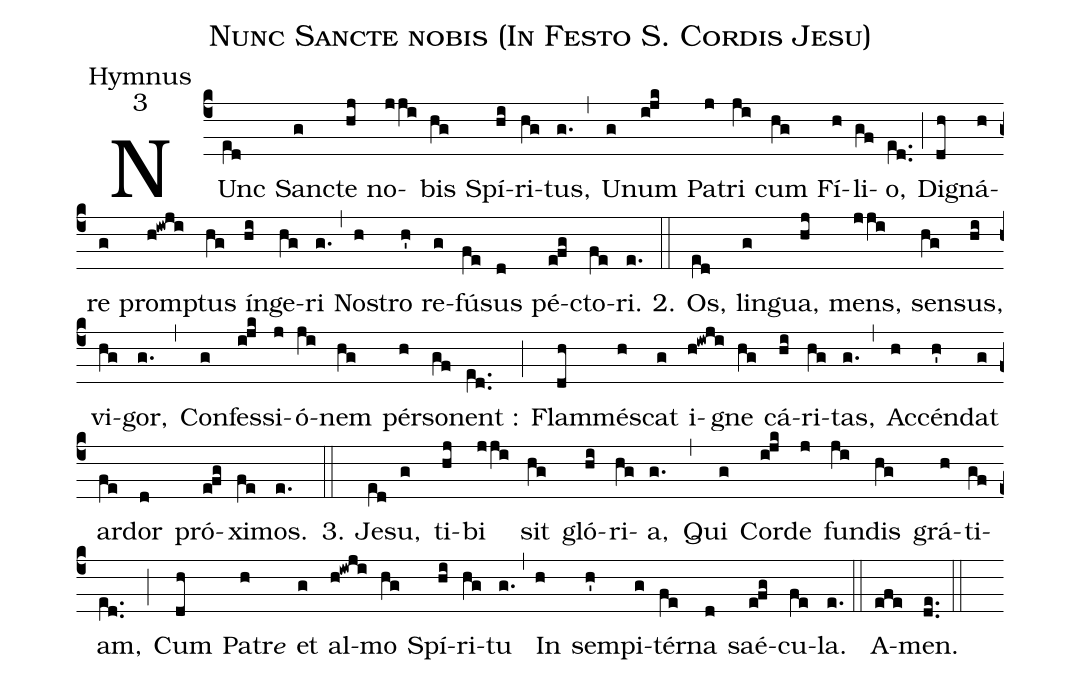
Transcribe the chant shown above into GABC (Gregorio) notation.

name:Nunc Sancte nobis (In Festo S. Cordis Jesu);
office-part:Hymnus;
mode:3;
%%
(c4) NUnc(e[ll:1]d) San(g)cte(hj) no(jji)bis(hg) Spí(hi)ri(hg)tus,(g.) (,)
U(g)num(ijk) Pa(j)tri(ji) cum(hg) Fí(h)li(gf)o,(e[ll:1]d..) (;)
Di(dh)gná(h)re(g) prom(h!iwji)ptus(hg) ín(hi)ge(hg)ri(g.) (,)
No(h)stro(h') re(g)fú(fe)sus(d) pé(efg)cto(fe)ri.(e.) (::)

2. Os,(e[ll:1]d) lin(g)gua,(hj) mens,(jji) sen(hg)sus,(hi) vi(hg)gor,(g.) (,)
Con(g)fes(ijk)si(j)ó(ji)nem(hg) pér(h)so(gf)nent :(e[ll:1]d..) (;)
Flam(dh)mé(h)scat(g) i(h!iwji)gne(hg) cá(hi)ri(hg)tas,(g.) (,)
Ac(h)cén(h')dat(g) ar(fe)dor(d) pró(efg)xi(fe)mos.(e.) (::)

3. Je(e[ll:1]d)su,(g) ti(hj)bi(jji) sit(hg) gló(hi)ri(hg)a,(g.) (,)
Qui(g) Cor(ijk)de(j) fun(ji)dis(hg) grá(h)ti(gf)am,(e[ll:1]d..) (;)
Cum(dh) Patr<e>e</e>(h) et(g) al(h!iwji)mo(hg) Spí(hi)ri(hg)tu(g.) (,)
In(h) sem(h')pi(g)tér(fe)na(d) saé(efg)cu(fe)la.(e.) (::)

A(efe)men.(de..) (::)
